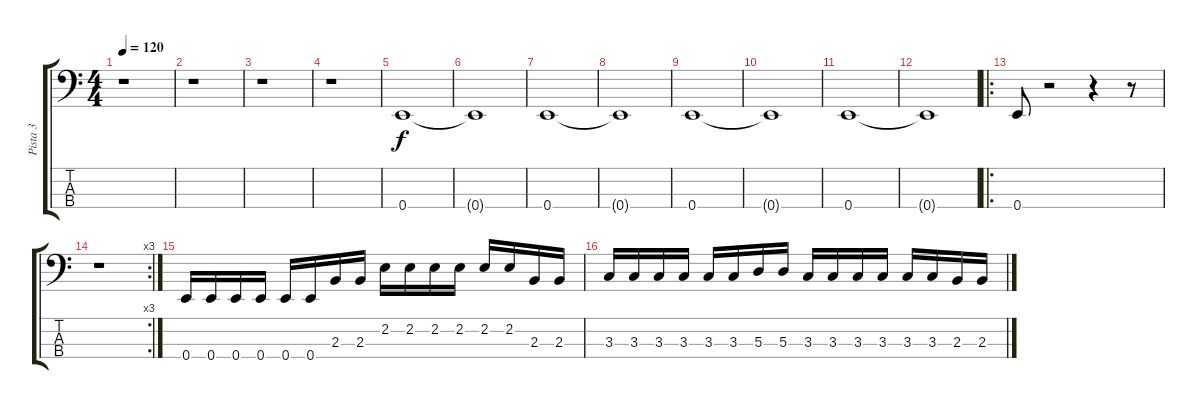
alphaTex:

\track ("Pista 3" "Pista 3") {instrument electricbassfinger}
\staff {score tabs}
\tuning (G2 D2 A1 E1) {hide}
\ts (4 4)
\tempo 120
\clef f4
\ks c
r.1{dy f instrument electricbassfinger} |
r.1 |
r.1 |
r.1 |
0.4.1 |
0.4{t}.1 |
0.4.1 |
0.4{t}.1 |
0.4.1 |
0.4{t}.1 |
0.4.1 |
0.4{t}.1 |
\ro
0.4.8 r.2 r.4 r.8 |
\rc 3
r.1 |
0.4.16 0.4.16 0.4.16 0.4.16 0.4.16 0.4.16 2.3.16 2.3.16 2.2.16 2.2.16 2.2.16 2.2.16 2.2.16 2.2.16 2.3.16 2.3.16 |
3.3.16 3.3.16 3.3.16 3.3.16 3.3.16 3.3.16 5.3.16 5.3.16 3.3.16 3.3.16 3.3.16 3.3.16 3.3.16 3.3.16 2.3.16 2.3.16
